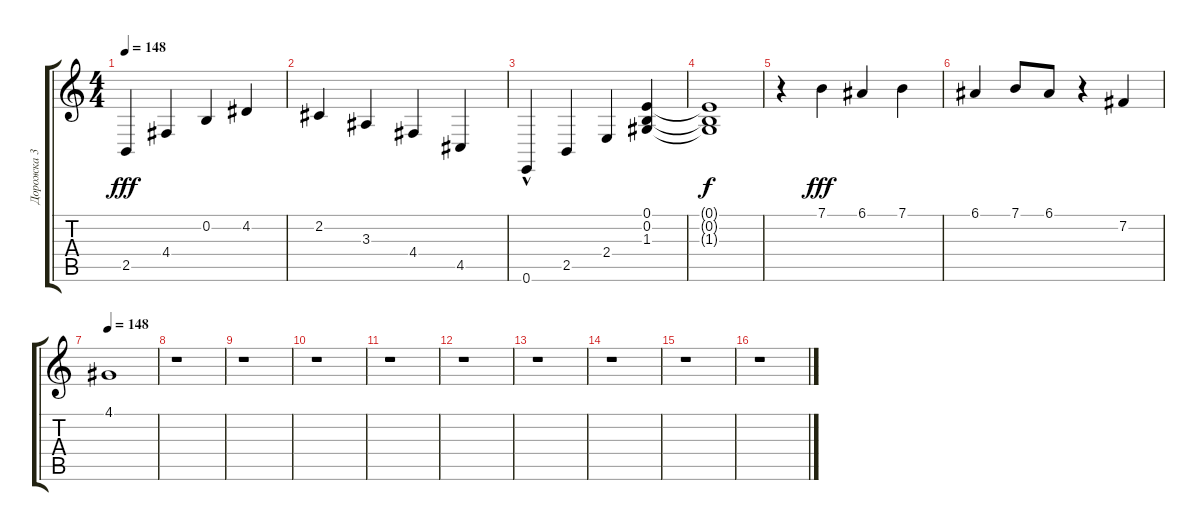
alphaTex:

\track ("Дорожка 3" "Дорожка 3") {instrument brightacousticpiano}
\staff {score tabs}
\tuning (E4 B3 G3 D3 A2 E2) {hide}
\ts (4 4)
\tempo 148
\clef g2
\ks c
2.5.4{dy fff} 4.4.4 0.2.4 4.2.4 |
2.2.4 3.3.4 4.4.4 4.5.4 |
0.6{hac}.4 2.5.4 2.4.4 (0.1 0.2 1.3).4 |
(0.1{t} 0.2{t} 1.3{t}).1{dy f} |
r.4 7.1.4{dy fff} 6.1.4 7.1.4 |
6.1.4 7.1.8 6.1.8 r.4 7.2.4 |
\tempo 148
4.1.1 |
r.1 |
r.1 |
r.1 |
r.1 |
r.1 |
r.1 |
r.1 |
r.1 |
r.1
